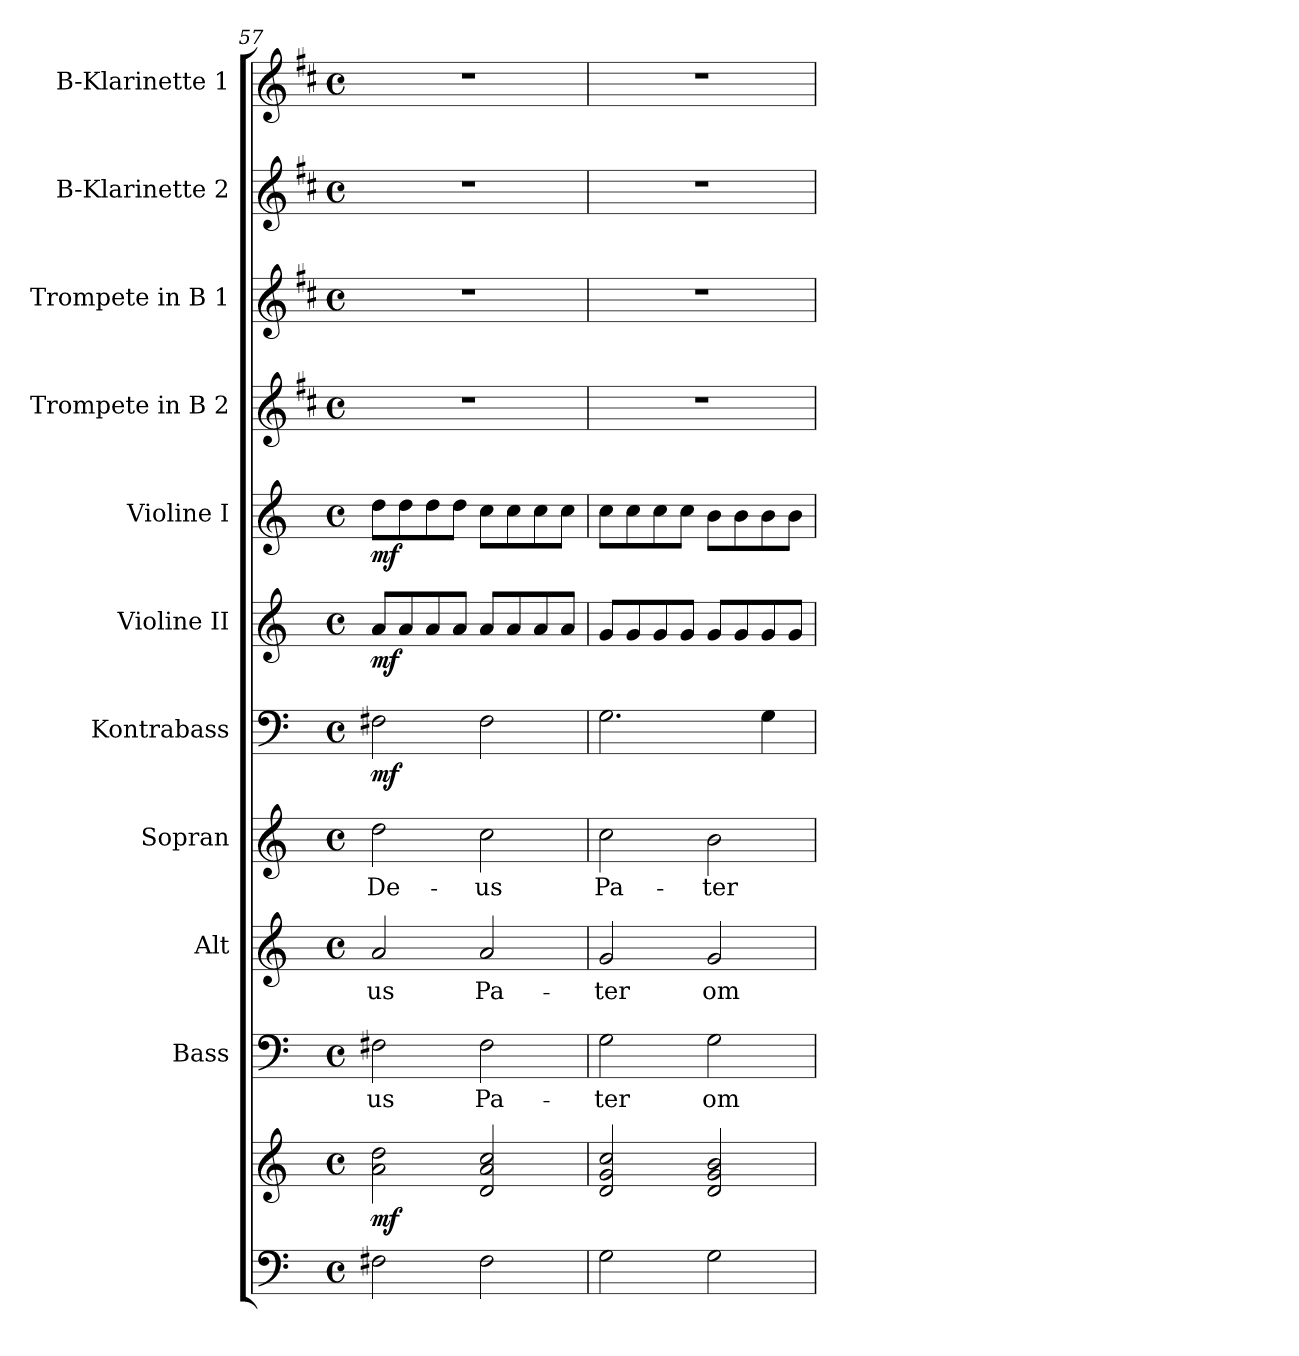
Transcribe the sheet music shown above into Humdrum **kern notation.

**kern	**kern	**dynam	**kern	**text	**kern	**text	**kern	**text	**kern	**dynam	**kern	**dynam	**kern	**dynam	**kern	**kern	**kern	**kern
*part11	*part11	*part11	*part10	*part10	*part9	*part9	*part8	*part8	*part7	*part7	*part6	*part6	*part5	*part5	*part4	*part3	*part2	*part1
*staff12	*staff11	*staff11/12	*staff10	*staff10	*staff9	*staff9	*staff8	*staff8	*staff7	*staff7	*staff6	*staff6	*staff5	*staff5	*staff4	*staff3	*staff2	*staff1
*	*	*	*I"Bass	*	*I"Alt	*	*I"Sopran	*	*I"Kontrabass	*	*I"Violine II	*	*I"Violine I	*	*I"Trompete in B 2	*I"Trompete in B 1	*I"B-Klarinette 2	*I"B-Klarinette 1
*	*	*	*I'B.	*	*I'A.	*	*I'S.	*	*I'Kb.	*	*I'Vl. II	*	*I'Vl. I	*	*I'Tr. 2	*I'Tr. 1	*I'B Kl. 2	*I'B Kl. 1
*clefF4	*clefG2	*	*clefF4	*	*clefG2	*	*clefG2	*	*clefF4	*	*clefG2	*	*clefG2	*	*clefG2	*clefG2	*clefG2	*clefG2
*	*	*	*	*	*	*	*	*	*ITrd7c12	*	*	*	*	*	*ITrd1c2	*ITrd1c2	*ITrd1c2	*ITrd1c2
*k[]	*k[]	*	*k[]	*	*k[]	*	*k[]	*	*k[]	*	*k[]	*	*k[]	*	*k[]	*k[]	*k[]	*k[]
*C:	*C:	*	*C:	*	*C:	*	*C:	*	*C:	*	*C:	*	*C:	*	*C:	*C:	*C:	*C:
*M4/4	*M4/4	*	*M4/4	*	*M4/4	*	*M4/4	*	*M4/4	*	*M4/4	*	*M4/4	*	*M4/4	*M4/4	*M4/4	*M4/4
*met(c)	*met(c)	*	*met(c)	*	*met(c)	*	*met(c)	*	*met(c)	*	*met(c)	*	*met(c)	*	*met(c)	*met(c)	*met(c)	*met(c)
=57	=57	=57	=57	=57	=57	=57	=57	=57	=57	=57	=57	=57	=57	=57	=57	=57	=57	=57
!	!	!LO:DY:b	!	!LO:LY:b	!	!LO:LY:b	!	!LO:LY:b	!	!LO:DY:b	!	!LO:DY:b	!	!LO:DY:b	!	!	!	!
2F#X\	2a\ 2dd\	mf	2F#X\	-us	2a/	-us	2dd\	De-	2FF#X\	mf	8a/L	mf	8dd\L	mf	1r	1r	1r	1r
.	.	.	.	.	.	.	.	.	.	.	8a/	.	8dd\	.	.	.	.	.
.	.	.	.	.	.	.	.	.	.	.	8a/	.	8dd\	.	.	.	.	.
.	.	.	.	.	.	.	.	.	.	.	8a/J	.	8dd\J	.	.	.	.	.
!	!	!	!	!LO:LY:b	!	!LO:LY:b	!	!LO:LY:b	!	!	!	!	!	!	!	!	!	!
2F#\	2d/ 2a/ 2cc/	.	2F#\	Pa-	2a/	Pa-	2cc\	-us	2FF#\	.	8a/L	.	8cc\L	.	.	.	.	.
.	.	.	.	.	.	.	.	.	.	.	8a/	.	8cc\	.	.	.	.	.
.	.	.	.	.	.	.	.	.	.	.	8a/	.	8cc\	.	.	.	.	.
.	.	.	.	.	.	.	.	.	.	.	8a/J	.	8cc\J	.	.	.	.	.
=58	=58	=58	=58	=58	=58	=58	=58	=58	=58	=58	=58	=58	=58	=58	=58	=58	=58	=58
!	!	!	!	!LO:LY:b	!	!LO:LY:b	!	!LO:LY:b	!	!	!	!	!	!	!	!	!	!
2G\	2d/ 2g/ 2cc/	.	2G\	-ter	2g/	-ter	2cc\	Pa-	2.GG\	.	8g/L	.	8cc\L	.	1r	1r	1r	1r
.	.	.	.	.	.	.	.	.	.	.	8g/	.	8cc\	.	.	.	.	.
.	.	.	.	.	.	.	.	.	.	.	8g/	.	8cc\	.	.	.	.	.
.	.	.	.	.	.	.	.	.	.	.	8g/J	.	8cc\J	.	.	.	.	.
!	!	!	!	!LO:LY:b	!	!LO:LY:b	!	!LO:LY:b	!	!	!	!	!	!	!	!	!	!
2G\	2d/ 2g/ 2b/	.	2G\	om-	2g/	om-	2b\	-ter	.	.	8g/L	.	8b\L	.	.	.	.	.
.	.	.	.	.	.	.	.	.	.	.	8g/	.	8b\	.	.	.	.	.
.	.	.	.	.	.	.	.	.	4GG\	.	8g/	.	8b\	.	.	.	.	.
.	.	.	.	.	.	.	.	.	.	.	8g/J	.	8b\J	.	.	.	.	.
=	=	=	=	=	=	=	=	=	=	=	=	=	=	=	=	=	=	=
*-	*-	*-	*-	*-	*-	*-	*-	*-	*-	*-	*-	*-	*-	*-	*-	*-	*-	*-
